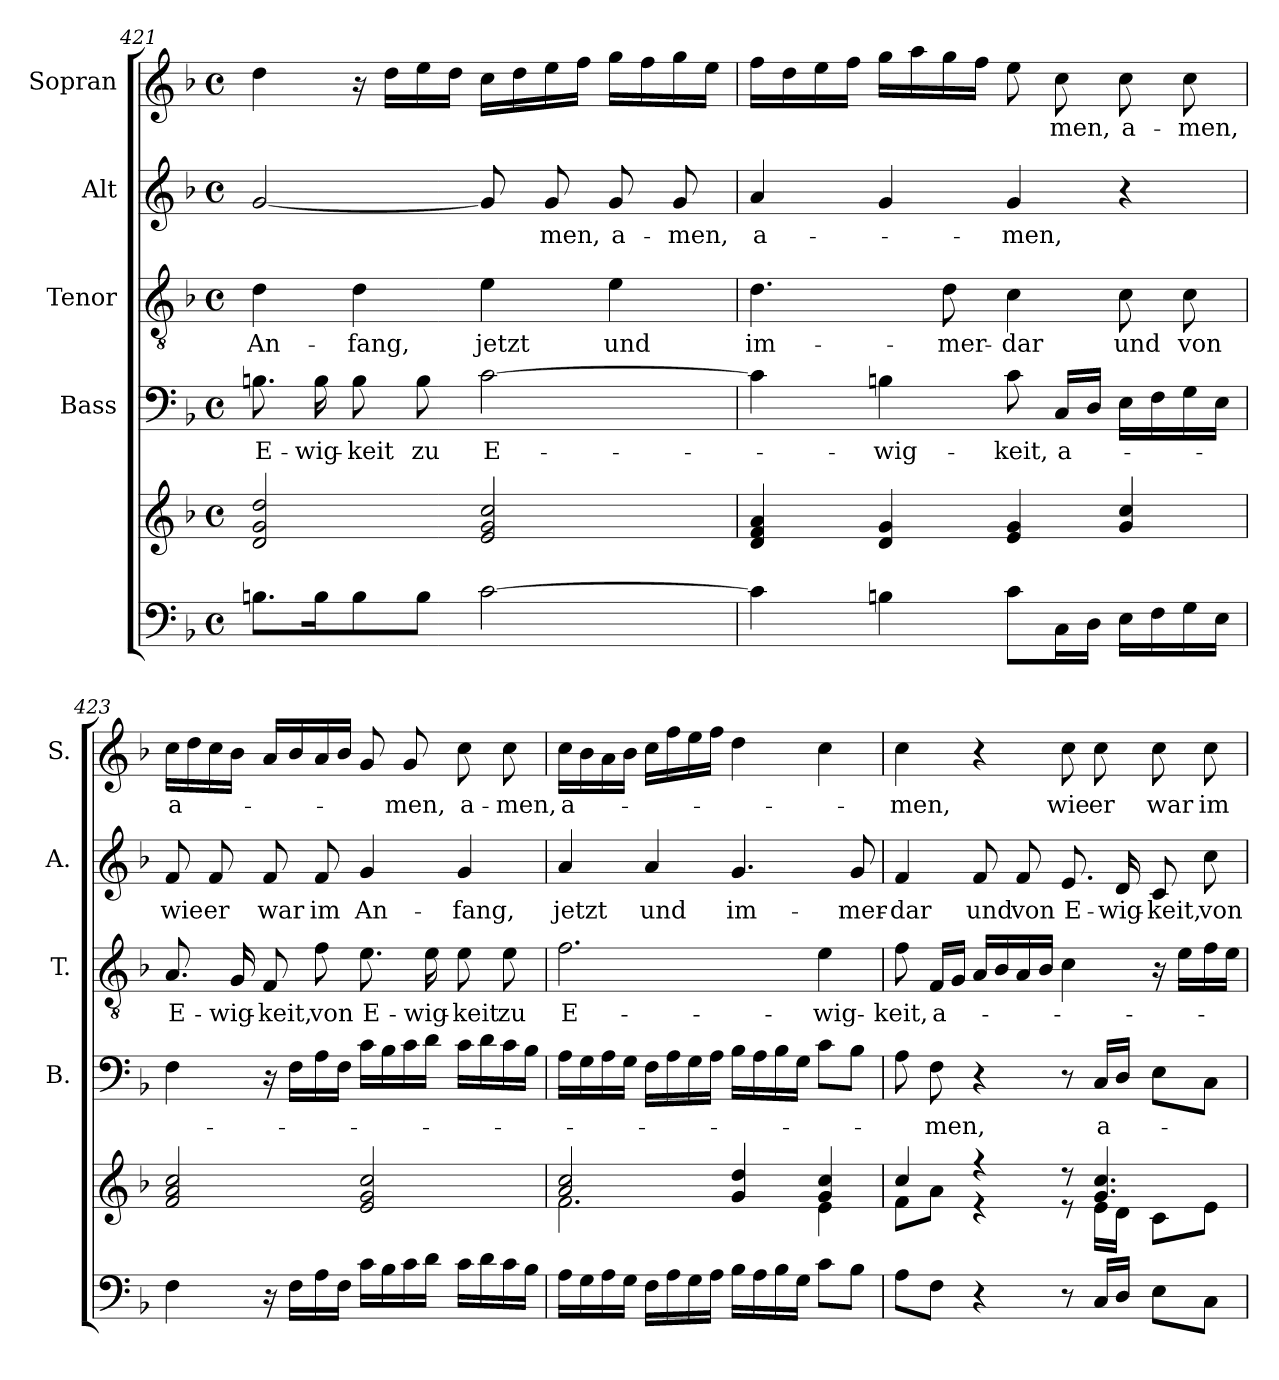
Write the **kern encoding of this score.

**kern	**kern	**kern	**text	**kern	**text	**kern	**text	**kern	**text
*part5	*part5	*part4	*part4	*part3	*part3	*part2	*part2	*part1	*part1
*staff6	*staff5	*staff4	*staff4	*staff3	*staff3	*staff2	*staff2	*staff1	*staff1
*	*	*I"Bass	*	*I"Tenor	*	*I"Alt	*	*I"Sopran	*
*	*	*I'B.	*	*I'T.	*	*I'A.	*	*I'S.	*
!!LO:LB:g=z
*clefF4	*clefG2	*clefF4	*	*clefGv2	*	*clefG2	*	*clefG2	*
*k[b-]	*k[b-]	*k[b-]	*	*k[b-]	*	*k[b-]	*	*k[b-]	*
*F:	*F:	*F:	*	*F:	*	*F:	*	*F:	*
*M4/4	*M4/4	*M4/4	*	*M4/4	*	*M4/4	*	*M4/4	*
*met(c)	*met(c)	*met(c)	*	*met(c)	*	*met(c)	*	*met(c)	*
=421	=421	=421	=421	=421	=421	=421	=421	=421	=421
!	!	!	!LO:LY:b	!	!LO:LY:b	!	!	!	!
8.Bn\L	2d/ 2g/ 2dd/	8.Bn\	E-	4d\	An-	[2g/	.	4dd\	.
!	!	!	!LO:LY:b	!	!	!	!	!	!
16B\k	.	16B\	-wig-	.	.	.	.	.	.
!	!	!	!LO:LY:b	!	!LO:LY:b	!	!	!	!
8B\	.	8B\	-keit	4d\	-fang,	.	.	16r	.
.	.	.	.	.	.	.	.	16dd\LL	.
!	!	!	!LO:LY:b	!	!	!	!	!	!
8B\J	.	8B\	zu	.	.	.	.	16ee\	.
.	.	.	.	.	.	.	.	16dd\JJ	.
!	!	!	!LO:LY:b	!	!LO:LY:b	!	!	!	!
[2c\	2e/ 2g/ 2cc/	[2c\	E-	4e\	jetzt	8g/]	.	16cc\LL	.
.	.	.	.	.	.	.	.	16dd\	.
!	!	!	!	!	!	!	!LO:LY:b	!	!
.	.	.	.	.	.	8g/	-men,	16ee\	.
.	.	.	.	.	.	.	.	16ff\JJ	.
!	!	!	!	!	!LO:LY:b	!	!LO:LY:b	!	!
.	.	.	.	4e\	und	8g/	a-	16gg\LL	.
.	.	.	.	.	.	.	.	16ff\	.
!	!	!	!	!	!	!	!LO:LY:b	!	!
.	.	.	.	.	.	8g/	-men,	16gg\	.
.	.	.	.	.	.	.	.	16ee\JJ	.
=422	=422	=422	=422	=422	=422	=422	=422	=422	=422
!	!	!	!	!	!LO:LY:b	!	!LO:LY:b	!	!
4c\]	4d/ 4f/ 4a/	4c\]	.	4.d\	im-	4a/	a-	16ff\LL	.
.	.	.	.	.	.	.	.	16dd\	.
.	.	.	.	.	.	.	.	16ee\	.
.	.	.	.	.	.	.	.	16ff\JJ	.
!	!	!	!LO:LY:b	!	!	!	!	!	!
4Bn\	4d/ 4g/	4Bn\	-wig-	.	.	4g/	.	16gg\LL	.
.	.	.	.	.	.	.	.	16aa\	.
!	!	!	!	!	!LO:LY:b	!	!	!	!
.	.	.	.	8d\	-mer-	.	.	16gg\	.
.	.	.	.	.	.	.	.	16ff\JJ	.
!	!	!	!LO:LY:b	!	!LO:LY:b	!	!LO:LY:b	!	!
8c\L	4e/ 4g/	8c\	-keit,	4c\	-dar	4g/	-men,	8ee\	.
!	!	!	!LO:LY:b	!	!	!	!	!	!LO:LY:b
16C\L	.	16C/LL	a-	.	.	.	.	8cc\	-men,
16D\JJ	.	16D/JJ	.	.	.	.	.	.	.
!	!	!	!	!	!LO:LY:b	!	!	!	!LO:LY:b
16E\LL	4g/ 4cc/	16E\LL	.	8c\	und	4r	.	8cc\	a-
16F\	.	16F\	.	.	.	.	.	.	.
!	!	!	!	!	!LO:LY:b	!	!	!	!LO:LY:b
16G\	.	16G\	.	8c\	von	.	.	8cc\	-men,
16E\JJ	.	16E\JJ	.	.	.	.	.	.	.
=423	=423	=423	=423	=423	=423	=423	=423	=423	=423
!	!	!	!	!	!LO:LY:b	!	!LO:LY:b	!	!LO:LY:b
4F\	2f/ 2a/ 2cc/	4F\	.	8.A/	E-	8f/	wie	16cc\LL	a-
.	.	.	.	.	.	.	.	16dd\	.
!	!	!	!	!	!	!	!LO:LY:b	!	!
.	.	.	.	.	.	8f/	er	16cc\	.
!	!	!	!	!	!LO:LY:b	!	!	!	!
.	.	.	.	16G/	-wig-	.	.	16b-\JJ	.
!	!	!	!	!	!LO:LY:b	!	!LO:LY:b	!	!
16r	.	16r	.	8F/	-keit,	8f/	war	16a/LL	.
16F\LL	.	16F\LL	.	.	.	.	.	16b-/	.
!	!	!	!	!	!LO:LY:b	!	!LO:LY:b	!	!
16A\	.	16A\	.	8f\	von	8f/	im	16a/	.
16F\JJ	.	16F\JJ	.	.	.	.	.	16b-/JJ	.
!	!	!	!	!	!LO:LY:b	!	!LO:LY:b	!	!
16c\LL	2e/ 2g/ 2cc/	16c\LL	.	8.e\	E-	4g/	An-	8g/	.
16B-\	.	16B-\	.	.	.	.	.	.	.
!	!	!	!	!	!	!	!	!	!LO:LY:b
16c\	.	16c\	.	.	.	.	.	8g/	-men,
!	!	!	!	!	!LO:LY:b	!	!	!	!
16d\JJ	.	16d\JJ	.	16e\	-wig-	.	.	.	.
!	!	!	!	!	!LO:LY:b	!	!LO:LY:b	!	!LO:LY:b
16c\LL	.	16c\LL	.	8e\	-keit	4g/	-fang,	8cc\	a-
16d\	.	16d\	.	.	.	.	.	.	.
!	!	!	!	!	!LO:LY:b	!	!	!	!LO:LY:b
16c\	.	16c\	.	8e\	zu	.	.	8cc\	-men,
16B-\JJ	.	16B-\JJ	.	.	.	.	.	.	.
!!LO:PB:g=z
=424	=424	=424	=424	=424	=424	=424	=424	=424	=424
*	*^	*	*	*	*	*	*	*	*
!	!	!	!	!	!	!LO:LY:b	!	!LO:LY:b	!	!LO:LY:b
16A\LL	2a/ 2cc/	2.f\	16A\LL	.	2.f\	E-	4a/	jetzt	16cc\LL	a-
16G\	.	.	16G\	.	.	.	.	.	16b-\	.
16A\	.	.	16A\	.	.	.	.	.	16a\	.
16G\JJ	.	.	16G\JJ	.	.	.	.	.	16b-\JJ	.
!	!	!	!	!	!	!	!	!LO:LY:b	!	!
16F\LL	.	.	16F\LL	.	.	.	4a/	und	16cc\LL	.
16A\	.	.	16A\	.	.	.	.	.	16ff\	.
16G\	.	.	16G\	.	.	.	.	.	16ee\	.
16A\JJ	.	.	16A\JJ	.	.	.	.	.	16ff\JJ	.
!	!	!	!	!	!	!	!	!LO:LY:b	!	!
16B-\LL	4g/ 4dd/	.	16B-\LL	.	.	.	4.g/	im-	4dd\	.
16A\	.	.	16A\	.	.	.	.	.	.	.
16B-\	.	.	16B-\	.	.	.	.	.	.	.
16G\JJ	.	.	16G\JJ	.	.	.	.	.	.	.
!	!	!	!	!	!	!LO:LY:b	!	!	!	!
8c\L	4g/ 4cc/	4e\	8c\L	.	4e\	-wig-	.	.	4cc\	.
!	!	!	!	!	!	!	!	!LO:LY:b	!	!
8B-\J	.	.	8B-\J	.	.	.	8g/	-mer-	.	.
=425	=425	=425	=425	=425	=425	=425	=425	=425	=425	=425
!	!	!	!	!	!	!LO:LY:b	!	!LO:LY:b	!	!LO:LY:b
8A\L	4cc/	8f\L	8A\	.	8f\	-keit,	4f/	-dar	4cc\	-men,
!	!	!	!	!LO:LY:b	!	!LO:LY:b	!	!	!	!
8F\J	.	8a\J	8F\	-men,	16F/LL	a-	.	.	.	.
.	.	.	.	.	16G/JJ	.	.	.	.	.
!	!	!	!	!	!	!	!	!LO:LY:b	!	!
4r	4r	4r	4r	.	16A/LL	.	8f/	und	4r	.
.	.	.	.	.	16B-/	.	.	.	.	.
!	!	!	!	!	!	!	!	!LO:LY:b	!	!
.	.	.	.	.	16A/	.	8f/	von	.	.
.	.	.	.	.	16B-/JJ	.	.	.	.	.
!	!	!	!	!	!	!	!	!LO:LY:b	!	!LO:LY:b
8r	8r	8r	8r	.	4c\	.	8.e/	E-	8cc\	wie
!	!	!	!	!LO:LY:b	!	!	!	!	!	!LO:LY:b
16C/LL	4.g/ 4.cc/	16e\LL	16C/LL	a-	.	.	.	.	8cc\	er
!	!	!	!	!	!	!	!	!LO:LY:b	!	!
16D/JJ	.	16d\JJ	16D/JJ	.	.	.	16d/	-wig-	.	.
!	!	!	!	!	!	!	!	!LO:LY:b	!	!LO:LY:b
8E\L	.	8c\L	8E\L	.	16r	.	8c/	-keit,	8cc\	war
.	.	.	.	.	16e\LL	.	.	.	.	.
!	!	!	!	!	!	!	!	!LO:LY:b	!	!LO:LY:b
8C\J	.	8e\J	8C\J	.	16f\	.	8cc\	von	8cc\	im
.	.	.	.	.	16e\JJ	.	.	.	.	.
*	*v	*v	*	*	*	*	*	*	*	*
=	=	=	=	=	=	=	=	=	=
*-	*-	*-	*-	*-	*-	*-	*-	*-	*-
